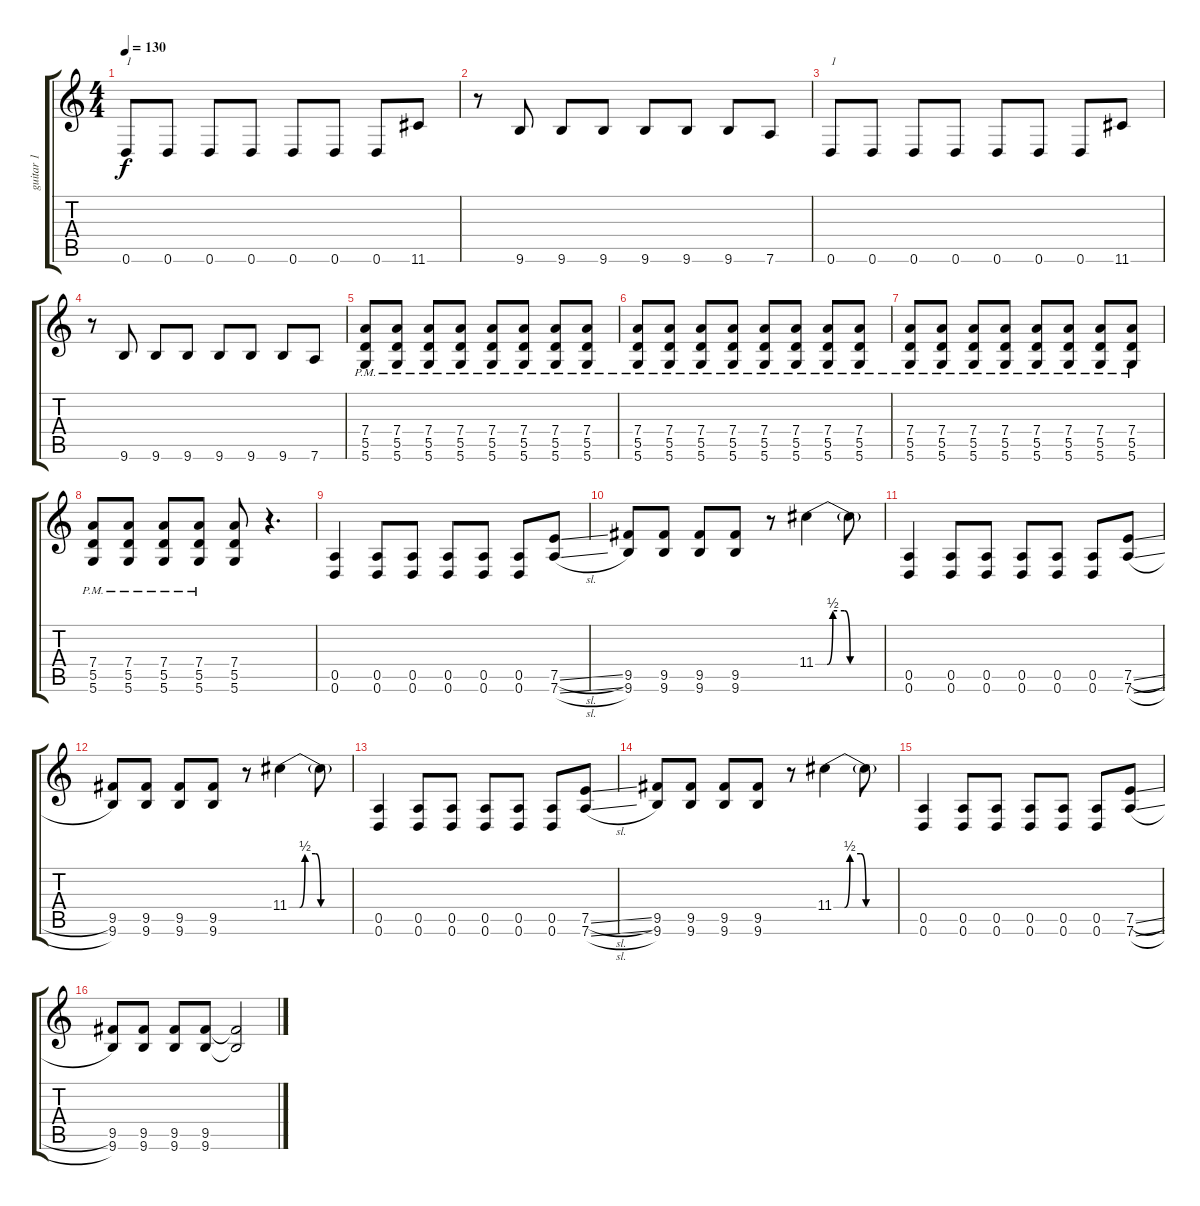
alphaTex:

\track ("guitar 1" "guitar 1") {instrument distortionguitar}
\staff {score tabs}
\tuning (E4 B3 G3 D3 A2 D2) {hide}
\ts (4 4)
\tempo 130
\clef g2
\ks c
0.6.8{txt "1" dy f} 0.6.8 0.6.8 0.6.8 0.6.8 0.6.8 0.6.8 11.6.8 |
r.8 9.6.8 9.6.8 9.6.8 9.6.8 9.6.8 9.6.8 7.6.8 |
0.6.8{txt "1"} 0.6.8 0.6.8 0.6.8 0.6.8 0.6.8 0.6.8 11.6.8 |
r.8 9.6.8 9.6.8 9.6.8 9.6.8 9.6.8 9.6.8 7.6.8 |
(7.4{pm} 5.5{pm} 5.6{pm}).8{volume 4} (7.4{pm} 5.5{pm} 5.6{pm}).8{volume 16} (7.4{pm} 5.5{pm} 5.6{pm}).8 (7.4{pm} 5.5{pm} 5.6{pm}).8 (7.4{pm} 5.5{pm} 5.6{pm}).8 (7.4{pm} 5.5{pm} 5.6{pm}).8 (7.4{pm} 5.5{pm} 5.6{pm}).8 (7.4{pm} 5.5{pm} 5.6{pm}).8 |
(7.4{pm} 5.5{pm} 5.6{pm}).8 (7.4{pm} 5.5{pm} 5.6{pm}).8 (7.4{pm} 5.5{pm} 5.6{pm}).8 (7.4{pm} 5.5{pm} 5.6{pm}).8 (7.4{pm} 5.5{pm} 5.6{pm}).8 (7.4{pm} 5.5{pm} 5.6{pm}).8 (7.4{pm} 5.5{pm} 5.6{pm}).8 (7.4{pm} 5.5{pm} 5.6{pm}).8 |
(7.4{pm} 5.5{pm} 5.6{pm}).8 (7.4{pm} 5.5{pm} 5.6{pm}).8 (7.4{pm} 5.5{pm} 5.6{pm}).8 (7.4{pm} 5.5{pm} 5.6{pm}).8 (7.4{pm} 5.5{pm} 5.6{pm}).8 (7.4{pm} 5.5{pm} 5.6{pm}).8 (7.4{pm} 5.5{pm} 5.6{pm}).8 (7.4{pm} 5.5{pm} 5.6{pm}).8 |
(7.4{pm} 5.5{pm} 5.6{pm}).8 (7.4{pm} 5.5{pm} 5.6{pm}).8 (7.4{pm} 5.5{pm} 5.6{pm}).8 (7.4{pm} 5.5{pm} 5.6{pm}).8 (7.4 5.5 5.6).8 r.4{d} |
(0.5 0.6).4 (0.5 0.6).8 (0.5 0.6).8 (0.5 0.6).8 (0.5 0.6).8 (0.5 0.6).8 (7.5{sl} 7.6{sl}).8 |
(9.5 9.6).8 (9.5 9.6).8 (9.5 9.6).8 (9.5 9.6).8 r.8 11.4{be (custom 0 0 10 0 15 2 25 2 30 0 44 0 60 0)}.4 11.4{t}.8 |
(0.5 0.6).4 (0.5 0.6).8 (0.5 0.6).8 (0.5 0.6).8 (0.5 0.6).8 (0.5 0.6).8 (7.5{sl} 7.6{sl}).8 |
(9.5 9.6).8 (9.5 9.6).8 (9.5 9.6).8 (9.5 9.6).8 r.8 11.4{be (custom 0 0 10 0 15 2 25 2 30 0 44 0 60 0)}.4 11.4{t}.8 |
(0.5 0.6).4 (0.5 0.6).8 (0.5 0.6).8 (0.5 0.6).8 (0.5 0.6).8 (0.5 0.6).8 (7.5{sl} 7.6{sl}).8 |
(9.5 9.6).8 (9.5 9.6).8 (9.5 9.6).8 (9.5 9.6).8 r.8 11.4{be (custom 0 0 10 0 15 2 25 2 30 0 44 0 60 0)}.4 11.4{t}.8 |
(0.5 0.6).4 (0.5 0.6).8 (0.5 0.6).8 (0.5 0.6).8 (0.5 0.6).8 (0.5 0.6).8 (7.5{sl} 7.6{sl}).8 |
(9.5 9.6).8 (9.5 9.6).8 (9.5 9.6).8 (9.5 9.6).8 (9.5{t} 9.6{t}).2
